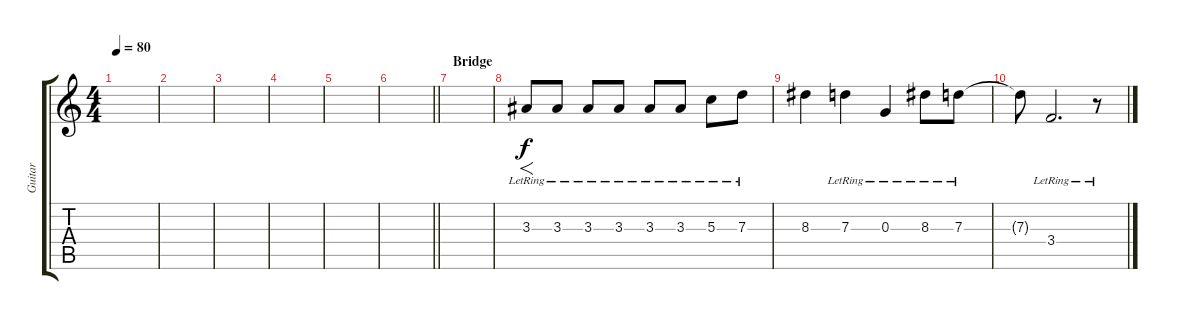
\track ("Guitar" "Guitar") {instrument acousticguitarsteel}
\staff {score tabs}
\tuning (E4 B3 G3 D3 A2 E2) {hide}
\ts (4 4)
\tempo 80
\clef g2
\ks c
|
|
|
|
|
\barLineRight lightlight
|
\section ("" "Bridge")
|
3.3{lr}.8{f dy f} 3.3{lr}.8 3.3{lr}.8 3.3{lr}.8 3.3{lr}.8 3.3{lr}.8 5.3{lr}.8 7.3{lr}.8 |
8.3.4 7.3{lr}.4 0.3{lr}.4 8.3{lr}.8 7.3{lr}.8 |
7.3{t}.8 3.4{lr}.2{d} r.8
